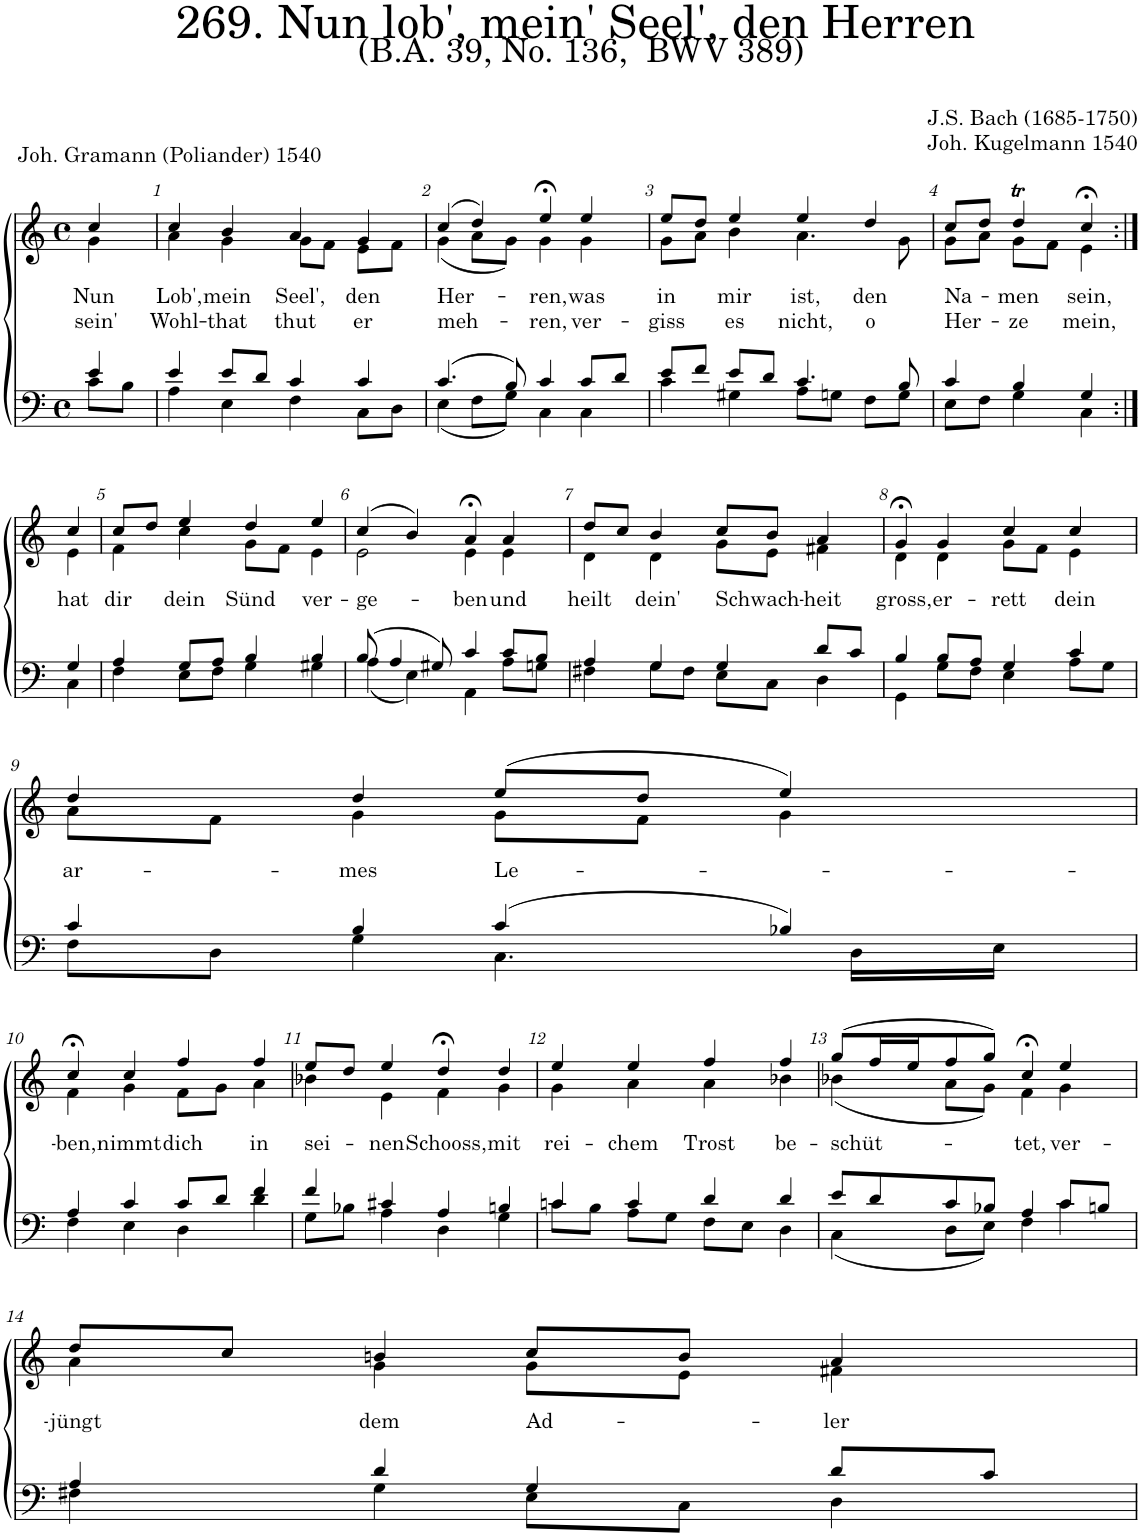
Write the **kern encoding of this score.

**kern	**kern	**text	**text
*part2	*part1	*part1	*part1
*staff2	*staff1	*staff1	*staff1
*I"Tenor/Bass	*I"Soprano/Alto	*	*
*clefF4	*clefG2	*	*
*k[]	*k[]	*	*
*M4/4	*M4/4	*	*
*met(c)	*met(c)	*	*
=	=	=	=
*^	*	*	*
!	!	!	!LO:LY:b	!LO:LY:b
*	*	*^	*	*
4e/	8c\L	4cc;</	4g\	Nun	sein'
.	8B\J	.	.	.	.
=1	=1	=1	=1	=1	=1
!	!	!	!	!LO:LY:b	!LO:LY:b
4e/	4A\	4cc;</	4a\	Lob',	Wohl-
!	!	!	!	!LO:LY:b	!LO:LY:b
8e/L	4E\	4b/	4g\	mein	-that
8d/J	.	.	.	.	.
!	!	!	!	!LO:LY:b	!LO:LY:b
4c/	4F\	4a/	8g\L	Seel',	thut
.	.	.	8f\J	.	.
!	!	!	!	!LO:LY:b	!LO:LY:b
4c/	8C\L	4g/	8e\L	den	er
.	8D\J	.	8f\J	.	.
=2	=2	=2	=2	=2	=2
!	!	!	!	!LO:LY:b	!LO:LY:b
(4.c/	(4E\	(4cc;</	(4g\	Her-	meh-
.	8F\L	4dd/)	8a\L	.	.
8B/)	8G\J)	.	8g\J)	.	.
!	!	!	!	!LO:LY:b	!LO:LY:b
4c/	4C\	4ee;<,/	4g\	-ren,	-ren,
!	!	!	!	!LO:LY:b	!LO:LY:b
8c/L	4C\	4ee/	4g\	was	ver-
8d/J	.	.	.	.	.
=3	=3	=3	=3	=3	=3
!	!	!	!	!LO:LY:b	!LO:LY:b
8e/L	4c\	8ee;</L	8g\L	in	-giss
8f/J	.	8dd/J	8a\J	.	.
!	!	!	!	!LO:LY:b	!LO:LY:b
8e/L	4G#X\	4ee/	4b\	mir	es
8d/J	.	.	.	.	.
!	!	!	!	!LO:LY:b	!LO:LY:b
4.c/	8A\L	4ee/	4.a\	ist,	nicht,
.	8Gn\J	.	.	.	.
!	!	!	!	!LO:LY:b	!LO:LY:b
.	8F\L	4dd/	.	den	o
8B/	8G\J	.	8g\	.	.
=4	=4	=4	=4	=4	=4
!	!	!	!	!LO:LY:b	!LO:LY:b
4c/	8E\L	8cc;</L	8g\L	Na-	Her-
.	8F\J	8dd/J	8a\J	.	.
!	!	!	!	!LO:LY:b	!LO:LY:b
4B/	4G\	4ddT/	8g\L	-men	-ze
.	.	.	8f\J	.	.
!	!	!	!	!LO:LY:b	!LO:LY:b
4G/	4C\	4cc;<,/	4e\	sein,	mein,
!!LO:LB:g=z	!!
=4X1:|!	=4X1:|!	=4X1:|!	=4X1:|!	=4X1:|!	=4X1:|!
!	!	!	!	!LO:LY:b	!
4G/	4C\	4cc/	4e\	hat	.
=5	=5	=5	=5	=5	=5
!	!	!	!	!LO:LY:b	!
4A/	4F\	8cc/L	4f\	dir	.
.	.	8dd/J	.	.	.
!	!	!	!	!LO:LY:b	!
8G/L	8E\L	4ee/	4cc\	dein	.
8A/J	8F\J	.	.	.	.
!	!	!	!	!LO:LY:b	!
4B/	4G\	4dd/	8g\L	Sünd	.
.	.	.	8f\J	.	.
!	!	!	!	!LO:LY:b	!
4B/	4G#X\	4ee/	4e\	ver-	.
=6	=6	=6	=6	=6	=6
!	!	!	!	!LO:LY:b	!
(8B/	(4A\	(4cc;</	2e\	-ge-	.
4A/	.	.	.	.	.
.	4E\)	4b/)	.	.	.
8G#X/)	.	.	.	.	.
!	!	!	!	!LO:LY:b	!
4c/	4AA\	4a;<,/	4e\	-ben	.
!	!	!	!	!LO:LY:b	!
8c/L	8A\L	4a/	4e\	und	.
8B/J	8Gn\J	.	.	.	.
=7	=7	=7	=7	=7	=7
!	!	!	!	!LO:LY:b	!
4A/	4F#X\	8dd/L	4d\	heilt	.
.	.	8cc/J	.	.	.
!	!	!	!	!LO:LY:b	!
4G/	8G\L	4b/	4d\	dein'	.
.	8F#\J	.	.	.	.
!	!	!	!	!LO:LY:b	!
4G/	8E\L	8cc/L	8g\L	Schwach-	.
.	8C\J	8b/J	8e\J	.	.
!	!	!	!	!LO:LY:b	!
8d/L	4D\	4a/	4f#X\	-heit	.
8c/J	.	.	.	.	.
=8	=8	=8	=8	=8	=8
!	!	!	!	!LO:LY:b	!
4B/	4GG\	4g;<,/	4d\	gross,	.
!	!	!	!	!LO:LY:b	!
8B/L	8G\L	4g/	4d\	er-	.
8A/J	8F\J	.	.	.	.
!	!	!	!	!LO:LY:b	!
4G/	4E\	4cc/	8g\L	-rett	.
.	.	.	8f\J	.	.
!	!	!	!	!LO:LY:b	!
4c/	8A\L	4cc/	4e\	dein	.
.	8G\J	.	.	.	.
!!LO:LB:g=z	!!
=9	=9	=9	=9	=9	=9
!	!	!	!	!LO:LY:b	!
4c/	8F\L	4dd;</	8a\L	ar-	.
.	8D\J	.	8f\J	.	.
!	!	!	!	!LO:LY:b	!
4B/	4G\	4dd/	4g\	-mes	.
!	!	!	!	!LO:LY:b	!
(4c/	4.C\	(8ee/L	8g\L	Le-	.
.	.	8dd/J	8f\J	.	.
4B-X/)	.	4ee/)	4g\	.	.
.	16D\LL	.	.	.	.
.	16E\JJ	.	.	.	.
!!LO:LB:g=z	!!
=10	=10	=10	=10	=10	=10
!	!	!	!	!LO:LY:b	!
4A/	4F\	4cc;<,/	4f\	-ben,	.
!	!	!	!	!LO:LY:b	!
4c/	4E\	4cc/	4g\	nimmt	.
!	!	!	!	!LO:LY:b	!
8c/L	4D\	4ff/	8f\L	dich	.
8d/J	.	.	8g\J	.	.
!	!	!	!	!LO:LY:b	!
4f/	4d\	4ff/	4a\	in	.
=11	=11	=11	=11	=11	=11
!	!	!	!	!LO:LY:b	!
4f/	8G\L	8ee;</L	4b-X\	sei-	.
.	8B-X\J	8dd/J	.	.	.
!	!	!	!	!LO:LY:b	!
4c#X/	4A\	4ee/	4e\	-nen	.
!	!	!	!	!LO:LY:b	!
4A/	4D\	4dd;<,/	4f\	Schooss,	.
!	!	!	!	!LO:LY:b	!
4Bn/	4G\	4dd/	4g\	mit	.
=12	=12	=12	=12	=12	=12
!	!	!	!	!LO:LY:b	!
4cn/	8c\L	4ee/	4g\	rei-	.
.	8B\J	.	.	.	.
!	!	!	!	!LO:LY:b	!
4c/	8A\L	4ee/	4a\	-chem	.
.	8G\J	.	.	.	.
!	!	!	!	!LO:LY:b	!
4d/	8F\L	4ff/	4a\	Trost	.
.	8E\J	.	.	.	.
!	!	!	!	!LO:LY:b	!
4d/	4D\	4ff/	4b-X\	be-	.
=13	=13	=13	=13	=13	=13
!	!	!	!	!LO:LY:b	!
8e/L	(4C\	(8gg;</L	(4b-X\	-schüt-	.
8d/	.	16ff/L	.	.	.
.	.	16ee/J	.	.	.
8c/	8D\L	8ff/	8a\L	.	.
8B-X/J	8E\J)	8gg/J)	8g\J)	.	.
!	!	!	!	!LO:LY:b	!
4A/	4F\	4cc;<,/	4f\	-tet,	.
!	!	!	!	!LO:LY:b	!
8c/L	4c\	4ee;</	4g\	ver-	.
8Bn/J	.	.	.	.	.
!!LO:LB:g=z	!!
=14	=14	=14	=14	=14	=14
!	!	!	!	!LO:LY:b	!
4A/	4F#X\	8dd;</L	4a\	-jüngt	.
.	.	8cc/J	.	.	.
!	!	!	!	!LO:LY:b	!
4d/	4G\	4bn/	4g\	dem	.
!	!	!	!	!LO:LY:b	!
4G/	8E\L	8cc;</L	8g\L	Ad-	.
.	8C\J	8b/J	8e\J	.	.
!	!	!	!	!LO:LY:b	!
8d/L	4D\	4a/	4f#X\	-ler	.
8c/J	.	.	.	.	.
*v	*v	*	*	*	*
*	*v	*v	*	*
=	=	=	=
*-	*-	*-	*-
